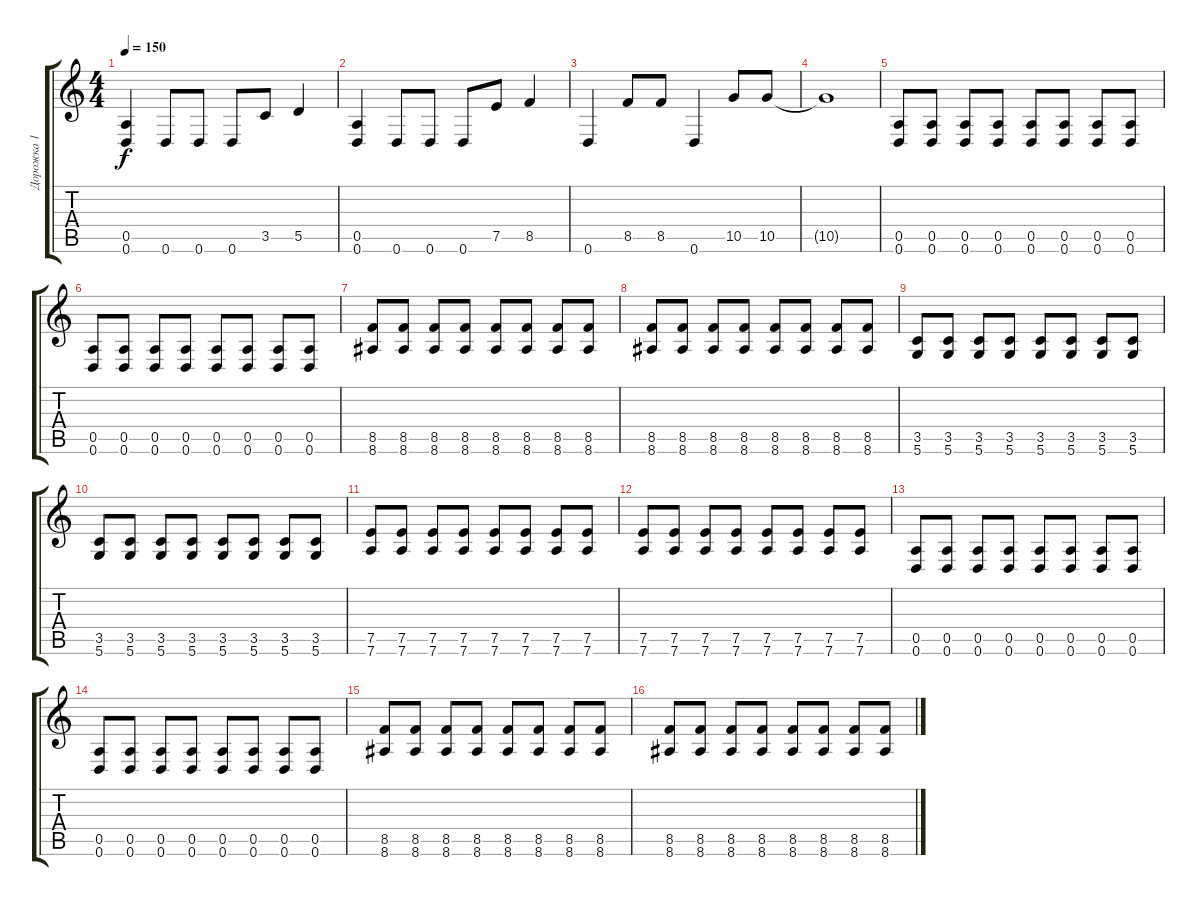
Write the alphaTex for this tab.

\track ("Дорожка 1" "Дорожка 1") {instrument distortionguitar}
\staff {score tabs}
\tuning (E4 B3 G3 D3 A2 D2) {hide}
\ts (4 4)
\tempo 150
\clef g2
\ks c
(0.5 0.6).4{dy f} 0.6.8 0.6.8 0.6.8 3.5.8 5.5.4 |
(0.5 0.6).4 0.6.8 0.6.8 0.6.8 7.5.8 8.5.4 |
0.6.4 8.5.8 8.5.8 0.6.4 10.5.8 10.5.8 |
10.5{t}.1 |
(0.5 0.6).8 (0.5 0.6).8 (0.5 0.6).8 (0.5 0.6).8 (0.5 0.6).8 (0.5 0.6).8 (0.5 0.6).8 (0.5 0.6).8 |
(0.5 0.6).8 (0.5 0.6).8 (0.5 0.6).8 (0.5 0.6).8 (0.5 0.6).8 (0.5 0.6).8 (0.5 0.6).8 (0.5 0.6).8 |
(8.5 8.6).8 (8.5 8.6).8 (8.5 8.6).8 (8.5 8.6).8 (8.5 8.6).8 (8.5 8.6).8 (8.5 8.6).8 (8.5 8.6).8 |
(8.5 8.6).8 (8.5 8.6).8 (8.5 8.6).8 (8.5 8.6).8 (8.5 8.6).8 (8.5 8.6).8 (8.5 8.6).8 (8.5 8.6).8 |
(3.5 5.6).8 (3.5 5.6).8 (3.5 5.6).8 (3.5 5.6).8 (3.5 5.6).8 (3.5 5.6).8 (3.5 5.6).8 (3.5 5.6).8 |
(3.5 5.6).8 (3.5 5.6).8 (3.5 5.6).8 (3.5 5.6).8 (3.5 5.6).8 (3.5 5.6).8 (3.5 5.6).8 (3.5 5.6).8 |
(7.5 7.6).8 (7.5 7.6).8 (7.5 7.6).8 (7.5 7.6).8 (7.5 7.6).8 (7.5 7.6).8 (7.5 7.6).8 (7.5 7.6).8 |
(7.5 7.6).8 (7.5 7.6).8 (7.5 7.6).8 (7.5 7.6).8 (7.5 7.6).8 (7.5 7.6).8 (7.5 7.6).8 (7.5 7.6).8 |
(0.5 0.6).8 (0.5 0.6).8 (0.5 0.6).8 (0.5 0.6).8 (0.5 0.6).8 (0.5 0.6).8 (0.5 0.6).8 (0.5 0.6).8 |
(0.5 0.6).8 (0.5 0.6).8 (0.5 0.6).8 (0.5 0.6).8 (0.5 0.6).8 (0.5 0.6).8 (0.5 0.6).8 (0.5 0.6).8 |
(8.5 8.6).8 (8.5 8.6).8 (8.5 8.6).8 (8.5 8.6).8 (8.5 8.6).8 (8.5 8.6).8 (8.5 8.6).8 (8.5 8.6).8 |
(8.5 8.6).8 (8.5 8.6).8 (8.5 8.6).8 (8.5 8.6).8 (8.5 8.6).8 (8.5 8.6).8 (8.5 8.6).8 (8.5 8.6).8
